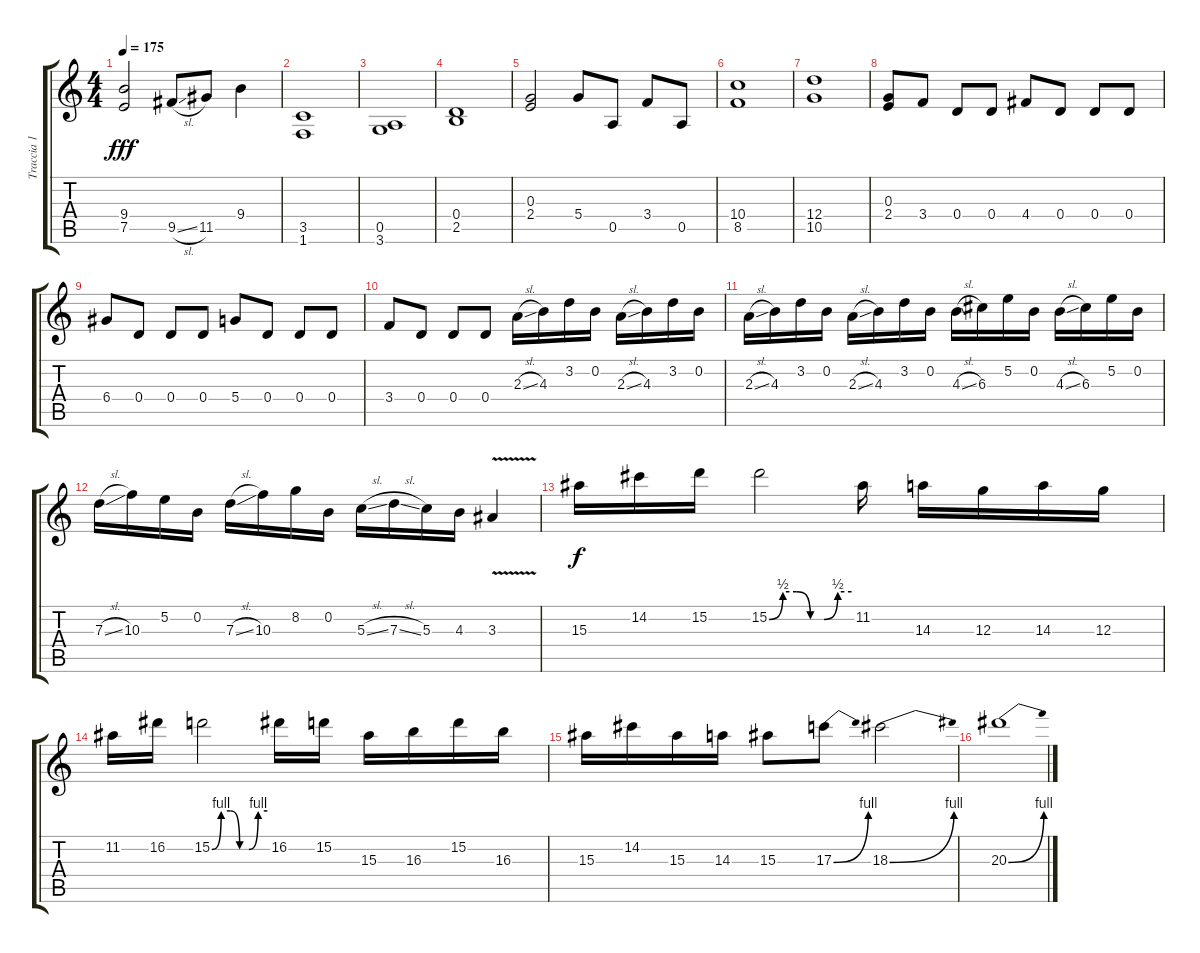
\track ("Traccia 1" "Traccia 1") {instrument distortionguitar}
\staff {score tabs}
\tuning (E4 B3 G3 D3 A2 E2) {hide}
\ts (4 4)
\tempo 175
\clef g2
\ks c
(9.4 7.5).2{dy fff} 9.5{sl}.8 11.5.8 9.4.4 |
(3.5 1.6).1 |
(0.5 3.6).1 |
(0.4 2.5).1 |
(0.3 2.4).2 5.4.8 0.5.8 3.4.8 0.5.8 |
(10.4 8.5).1 |
(12.4 10.5).1 |
(0.3 2.4).8 3.4.8 0.4.8 0.4.8 4.4.8 0.4.8 0.4.8 0.4.8 |
6.4.8 0.4.8 0.4.8 0.4.8 5.4.8 0.4.8 0.4.8 0.4.8 |
3.4.8 0.4.8 0.4.8 0.4.8 2.3{sl}.16 4.3.16 3.2.16 0.2.16 2.3{sl}.16 4.3.16 3.2.16 0.2.16 |
2.3{sl}.16 4.3.16 3.2.16 0.2.16 2.3{sl}.16 4.3.16 3.2.16 0.2.16 4.3{sl}.16 6.3.16 5.2.16 0.2.16 4.3{sl}.16 6.3.16 5.2.16 0.2.16 |
7.3{sl}.16 10.3.16 5.2.16 0.2.16 7.3{sl}.16 10.3.16 8.2.16 0.2.16 5.3{sl}.16 7.3{sl}.16 5.3.16 4.3.16 3.3{v}.4 |
15.3.16{dy f} 14.2.16 15.2.16 15.2{be (custom 0 0 10 2 20 2 30 0 40 0 50 2 60 2)}.2 11.2.16 14.3.16 12.3.16 14.3.16 12.3.16 |
11.2.16 16.2.16 15.2{be (custom 0 0 10 4 20 4 30 0 40 0 50 4 60 4)}.2 16.2.16 15.2.16 15.3.16 16.3.16 15.2.16 16.3.16 |
15.3.16 14.2.16 15.3.16 14.3.16 15.3.8 17.3{be (bend 0 0 60 4)}.8 18.3{be (bend 0 0 60 4)}.2 |
20.3{be (bend 0 0 60 4)}.1
